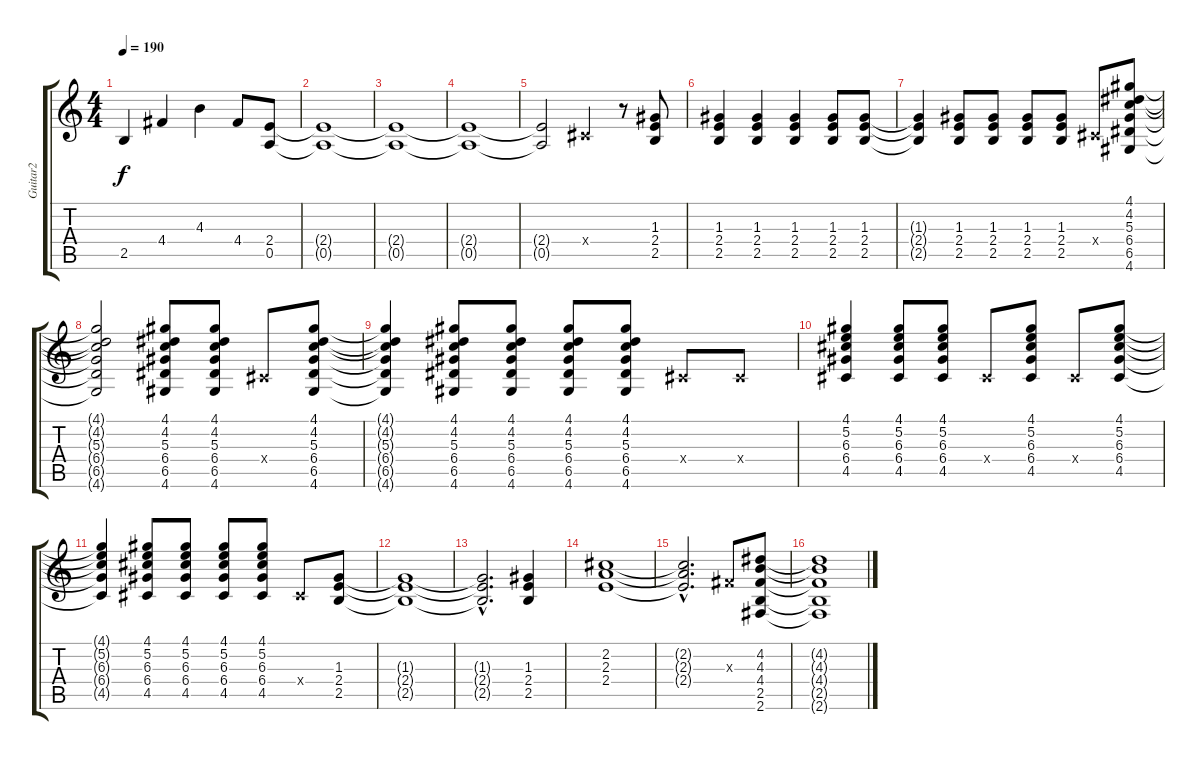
\track ("Guitar2" "Guitar2") {instrument electricguitarclean}
\staff {score tabs}
\tuning (E4 B3 G3 D3 A2 E2) {hide}
\ts (4 4)
\tempo 190
\clef g2
\ks c
2.5{t}.4{dy f} 4.4.4 4.3.4 4.4.8 (2.4 0.5).8 |
(2.4{t} 0.5{t}).1 |
(2.4{t} 0.5{t}).1 |
(2.4{t} 0.5{t}).1 |
(2.4{t} 0.5{t}).2 -1.4{x}.4 r.8 (1.3 2.4 2.5).8 |
(1.3 2.4 2.5).4 (1.3 2.4 2.5).4 (1.3 2.4 2.5).4 (1.3 2.4 2.5).8 (1.3 2.4 2.5).8 |
(1.3{t} 2.4{t} 2.5{t}).4 (1.3 2.4 2.5).8 (1.3 2.4 2.5).8 (1.3 2.4 2.5).8 (1.3 2.4 2.5).8 -1.4{x}.8 (4.1 4.2 5.3 6.4 6.5 4.6).8 |
(4.1{t} 4.2{t} 5.3{t} 6.4{t} 6.5{t} 4.6{t}).2 (4.1 4.2 5.3 6.4 6.5 4.6).8 (4.1 4.2 5.3 6.4 6.5 4.6).8 -1.4{x}.8 (4.1 4.2 5.3 6.4 6.5 4.6).8 |
(4.1{t} 4.2{t} 5.3{t} 6.4{t} 6.5{t} 4.6{t}).4 (4.1 4.2 5.3 6.4 6.5 4.6).8 (4.1 4.2 5.3 6.4 6.5 4.6).8 (4.1 4.2 5.3 6.4 6.5 4.6).8 (4.1 4.2 5.3 6.4 6.5 4.6).8 -1.4{x}.8 -1.4{x}.8 |
(4.1 5.2 6.3 6.4 4.5).4 (4.1 5.2 6.3 6.4 4.5).8 (4.1 5.2 6.3 6.4 4.5).8 -1.4{x}.8 (4.1 5.2 6.3 6.4 4.5).8 -1.4{x}.8 (4.1 5.2 6.3 6.4 4.5).8 |
(4.1{t} 5.2{t} 6.3{t} 6.4{t} 4.5{t}).4 (4.1 5.2 6.3 6.4 4.5).8 (4.1 5.2 6.3 6.4 4.5).8 (4.1 5.2 6.3 6.4 4.5).8 (4.1 5.2 6.3 6.4 4.5).8 -1.4{x}.8 (1.3 2.4 2.5).8 |
(1.3{t} 2.4{t} 2.5{t}).1 |
(1.3{hac t} 2.4{hac t} 2.5{hac t}).2{d} (1.3 2.4 2.5).4 |
(2.2 2.3 2.4).1 |
(2.2{hac t} 2.3{hac t} 2.4{hac t}).2{d} -1.3{x}.8 (4.2 4.3 4.4 2.5 2.6).8 |
(4.2{t} 4.3{t} 4.4{t} 2.5{t} 2.6{t}).1
